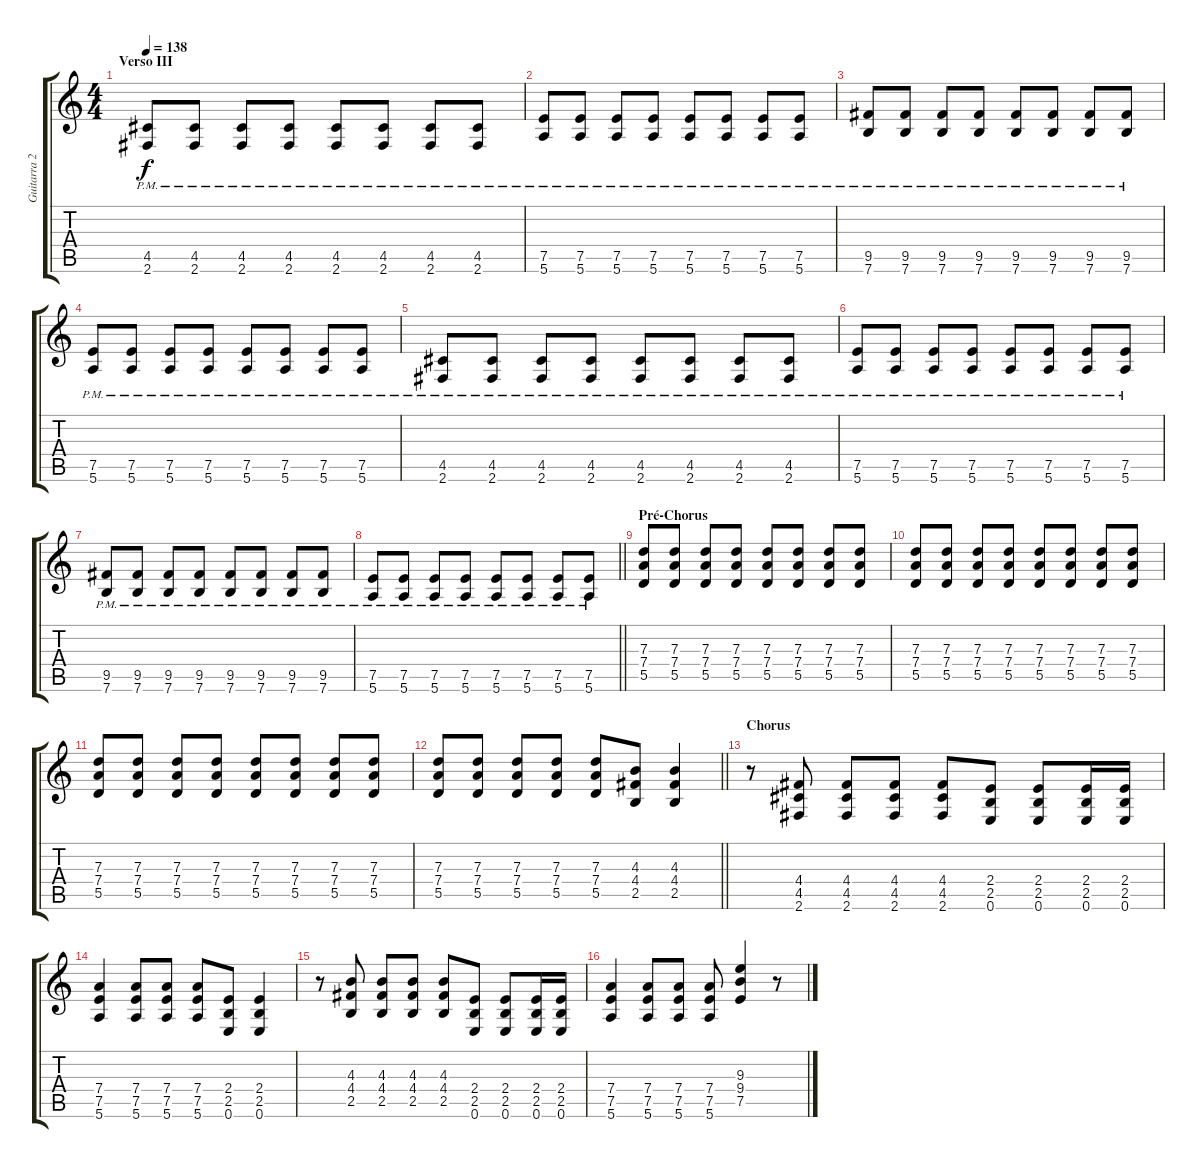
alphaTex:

\track ("Guitarra 2 - Erik" "Guitarra 2") {instrument overdrivenguitar}
\staff {score tabs}
\tuning (E4 B3 G3 D3 A2 E2) {hide}
\ts (4 4)
\section ("" "Verso III")
\tempo 138
\clef g2
\ks c
(4.5{pm} 2.6{pm}).8{dy f} (4.5{pm} 2.6{pm}).8 (4.5{pm} 2.6{pm}).8 (4.5{pm} 2.6{pm}).8 (4.5{pm} 2.6{pm}).8 (4.5{pm} 2.6{pm}).8 (4.5{pm} 2.6{pm}).8 (4.5{pm} 2.6{pm}).8 |
(7.5{pm} 5.6{pm}).8 (7.5{pm} 5.6{pm}).8 (7.5{pm} 5.6{pm}).8 (7.5{pm} 5.6{pm}).8 (7.5{pm} 5.6{pm}).8 (7.5{pm} 5.6{pm}).8 (7.5{pm} 5.6{pm}).8 (7.5{pm} 5.6{pm}).8 |
(9.5{pm} 7.6{pm}).8 (9.5{pm} 7.6{pm}).8 (9.5{pm} 7.6{pm}).8 (9.5{pm} 7.6{pm}).8 (9.5{pm} 7.6{pm}).8 (9.5{pm} 7.6{pm}).8 (9.5{pm} 7.6{pm}).8 (9.5{pm} 7.6{pm}).8 |
(7.5{pm} 5.6{pm}).8 (7.5{pm} 5.6{pm}).8 (7.5{pm} 5.6{pm}).8 (7.5{pm} 5.6{pm}).8 (7.5{pm} 5.6{pm}).8 (7.5{pm} 5.6{pm}).8 (7.5{pm} 5.6{pm}).8 (7.5{pm} 5.6{pm}).8 |
(4.5{pm} 2.6{pm}).8 (4.5{pm} 2.6{pm}).8 (4.5{pm} 2.6{pm}).8 (4.5{pm} 2.6{pm}).8 (4.5{pm} 2.6{pm}).8 (4.5{pm} 2.6{pm}).8 (4.5{pm} 2.6{pm}).8 (4.5{pm} 2.6{pm}).8 |
(7.5{pm} 5.6{pm}).8 (7.5{pm} 5.6{pm}).8 (7.5{pm} 5.6{pm}).8 (7.5{pm} 5.6{pm}).8 (7.5{pm} 5.6{pm}).8 (7.5{pm} 5.6{pm}).8 (7.5{pm} 5.6{pm}).8 (7.5{pm} 5.6{pm}).8 |
(9.5{pm} 7.6{pm}).8 (9.5{pm} 7.6{pm}).8 (9.5{pm} 7.6{pm}).8 (9.5{pm} 7.6{pm}).8 (9.5{pm} 7.6{pm}).8 (9.5{pm} 7.6{pm}).8 (9.5{pm} 7.6{pm}).8 (9.5{pm} 7.6{pm}).8 |
\barLineRight lightlight
(7.5{pm} 5.6{pm}).8 (7.5{pm} 5.6{pm}).8 (7.5{pm} 5.6{pm}).8 (7.5{pm} 5.6{pm}).8 (7.5{pm} 5.6{pm}).8 (7.5{pm} 5.6{pm}).8 (7.5{pm} 5.6{pm}).8 (7.5{pm} 5.6{pm}).8 |
\section ("" "Pré-Chorus")
(7.3 7.4 5.5).8 (7.3 7.4 5.5).8 (7.3 7.4 5.5).8 (7.3 7.4 5.5).8 (7.3 7.4 5.5).8 (7.3 7.4 5.5).8 (7.3 7.4 5.5).8 (7.3 7.4 5.5).8 |
(7.3 7.4 5.5).8 (7.3 7.4 5.5).8 (7.3 7.4 5.5).8 (7.3 7.4 5.5).8 (7.3 7.4 5.5).8 (7.3 7.4 5.5).8 (7.3 7.4 5.5).8 (7.3 7.4 5.5).8 |
(7.3 7.4 5.5).8 (7.3 7.4 5.5).8 (7.3 7.4 5.5).8 (7.3 7.4 5.5).8 (7.3 7.4 5.5).8 (7.3 7.4 5.5).8 (7.3 7.4 5.5).8 (7.3 7.4 5.5).8 |
\barLineRight lightlight
(7.3 7.4 5.5).8 (7.3 7.4 5.5).8 (7.3 7.4 5.5).8 (7.3 7.4 5.5).8 (7.3 7.4 5.5).8 (4.3 4.4 2.5).8 (4.3 4.4 2.5).4 |
\section ("" "Chorus")
r.8 (4.4 4.5 2.6).8 (4.4 4.5 2.6).8 (4.4 4.5 2.6).8 (4.4 4.5 2.6).8 (2.4 2.5 0.6).8 (2.4 2.5 0.6).8 (2.4 2.5 0.6).16 (2.4 2.5 0.6).16 |
(7.4 7.5 5.6).4 (7.4 7.5 5.6).8 (7.4 7.5 5.6).8 (7.4 7.5 5.6).8 (2.4 2.5 0.6).8 (2.4 2.5 0.6).4 |
r.8 (4.3 4.4 2.5).8 (4.3 4.4 2.5).8 (4.3 4.4 2.5).8 (4.3 4.4 2.5).8 (2.4 2.5 0.6).8 (2.4 2.5 0.6).8 (2.4 2.5 0.6).16 (2.4 2.5 0.6).16 |
(7.4 7.5 5.6).4 (7.4 7.5 5.6).8 (7.4 7.5 5.6).8 (7.4 7.5 5.6).8 (9.3 9.4 7.5).4 r.8
